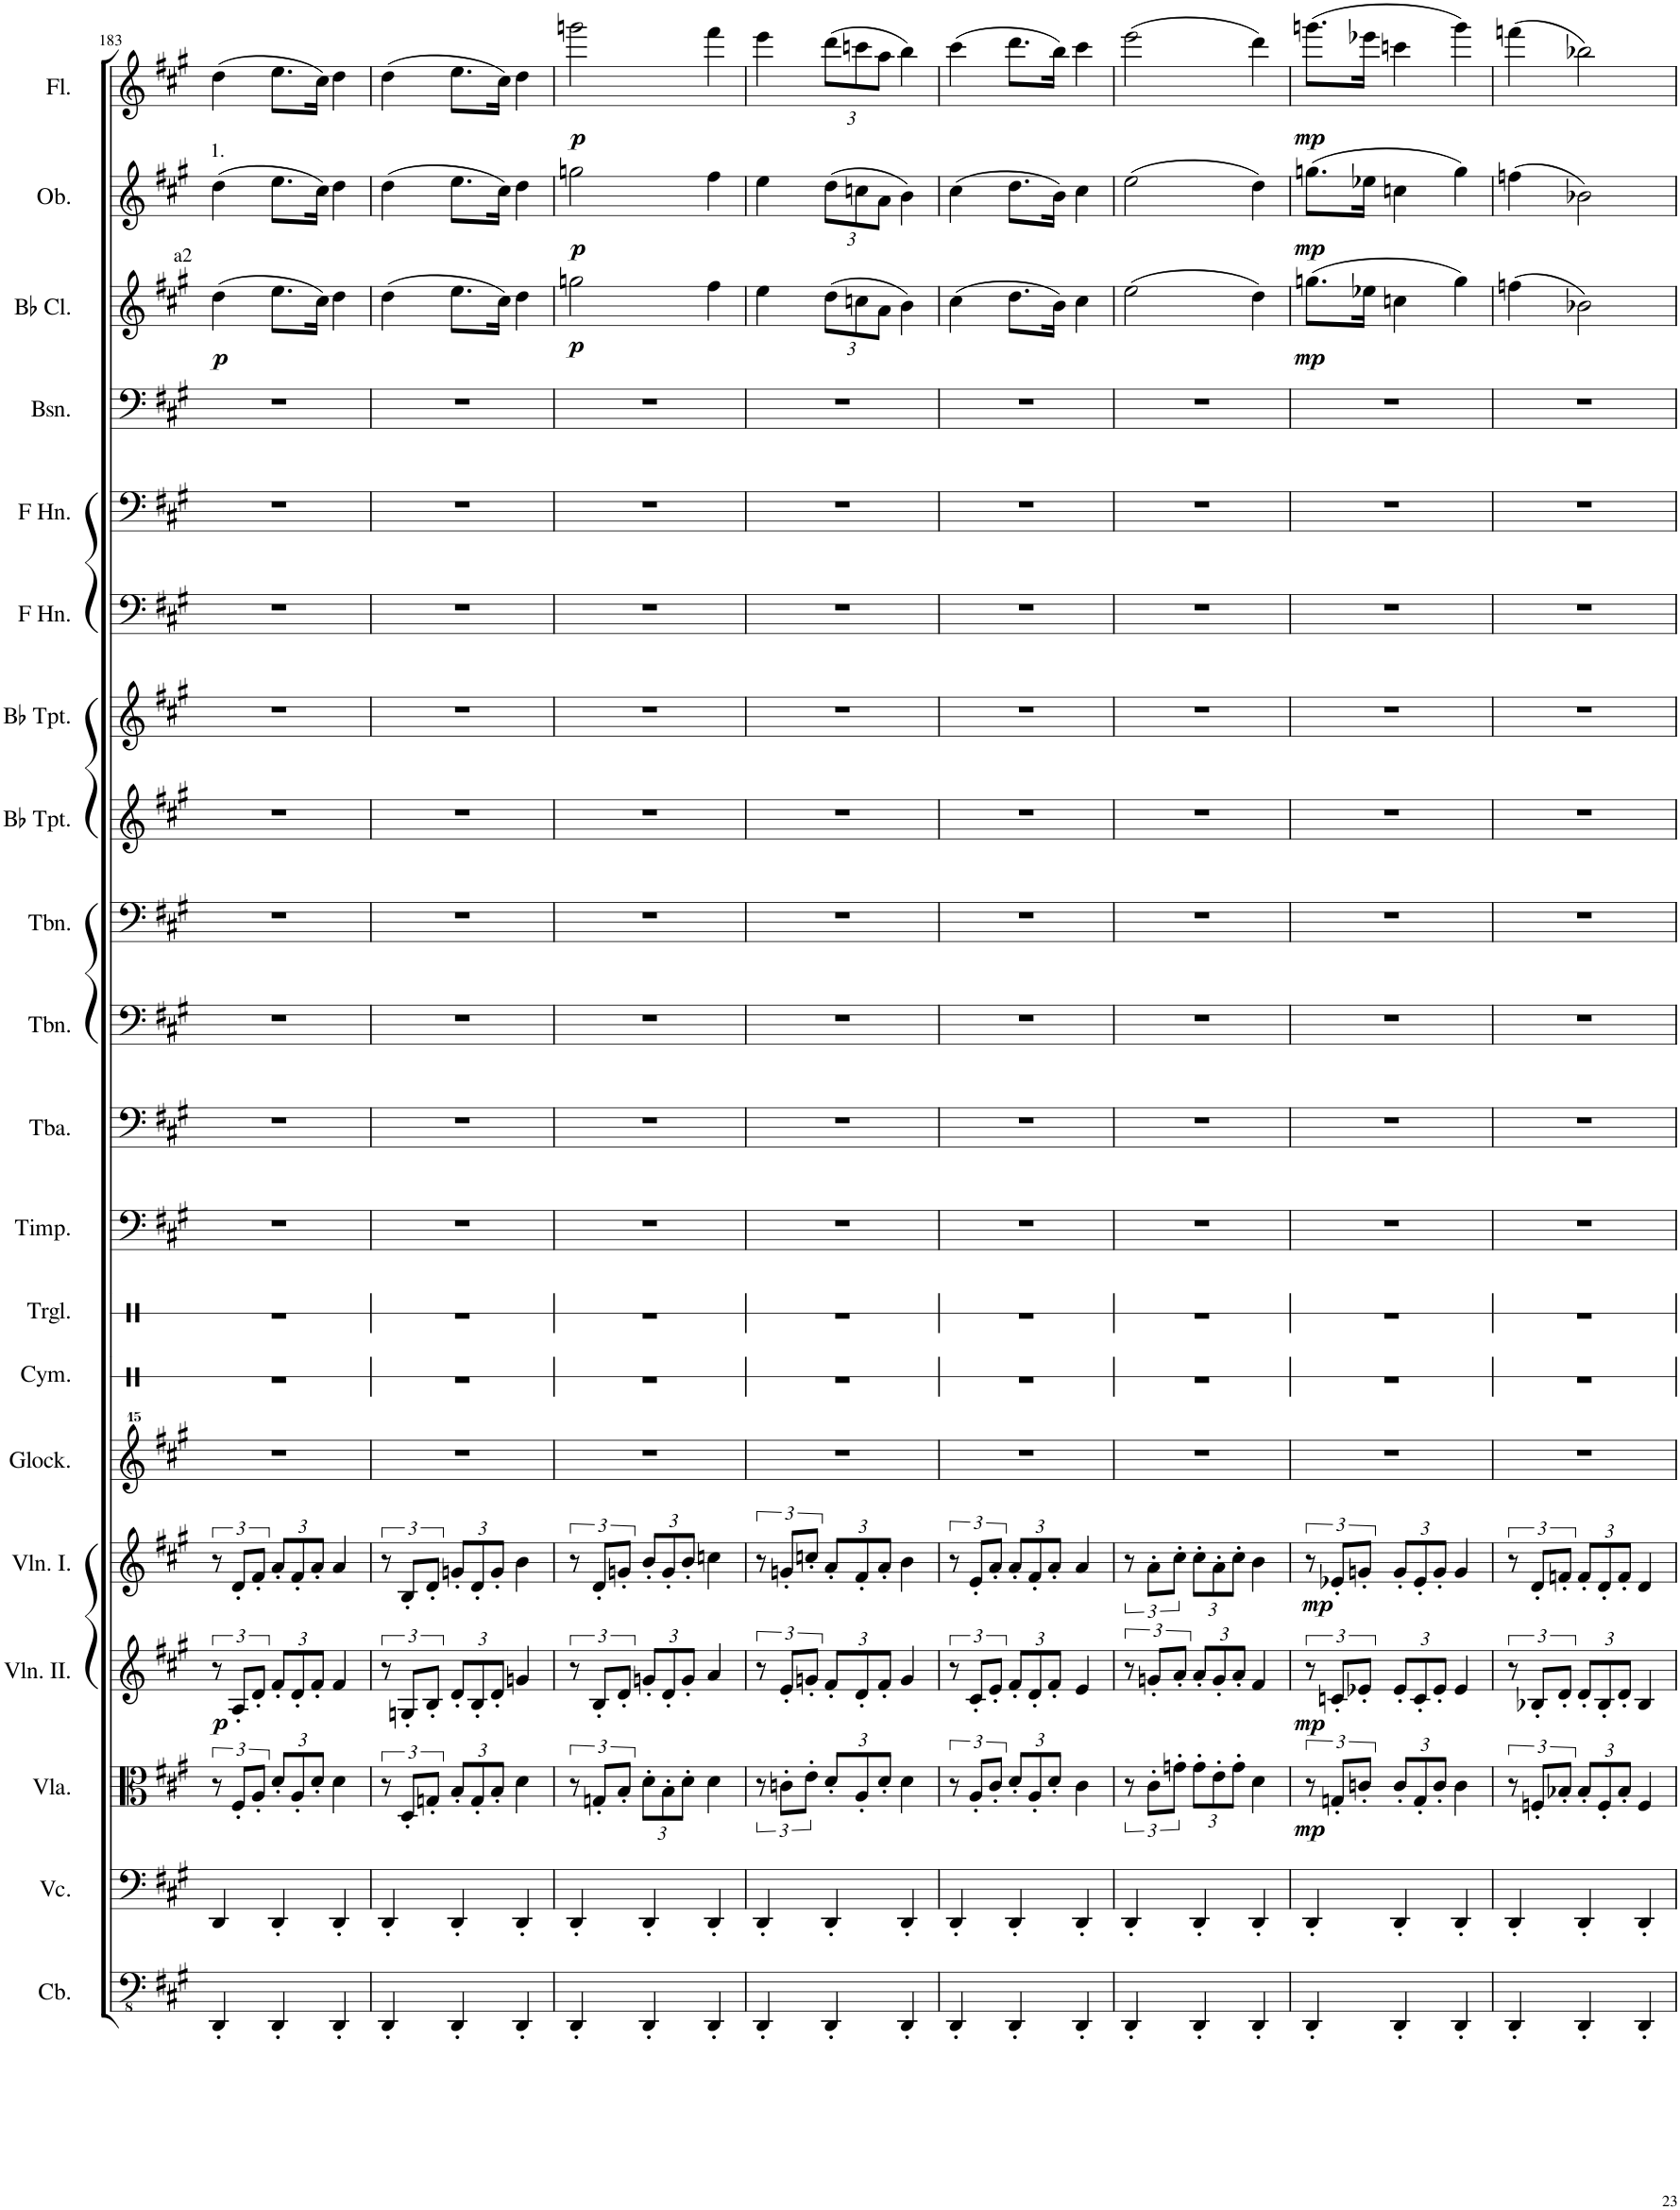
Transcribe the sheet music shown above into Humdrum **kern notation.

**kern	**kern	**kern	**dynam	**kern	**dynam	**kern	**dynam	**kern	**kern	**kern	**kern	**kern	**kern	**kern	**kern	**kern	**kern	**kern	**kern	**kern	**dynam	**kern	**dynam	**kern	**dynam
*part20	*part19	*part18	*part18	*part17	*part17	*part16	*part16	*part15	*part14	*part13	*part12	*part11	*part10	*part9	*part8	*part7	*part6	*part5	*part4	*part3	*part3	*part2	*part2	*part1	*part1
*staff20	*staff19	*staff18	*staff18	*staff17	*staff17	*staff16	*staff16	*staff15	*staff14	*staff13	*staff12	*staff11	*staff10	*staff9	*staff8	*staff7	*staff6	*staff5	*staff4	*staff3	*staff3	*staff2	*staff2	*staff1	*staff1
*I"Contrabasses	*I"Violoncellos	*I"Violas	*	*I"Violins II.	*	*I"Violins I.	*	*I"Glockenspiel	*I"Cymbal	*I"Triangle	*I"Timpani	*I"Tuba	*I"Trombone 3	*I"Trombones 1-2	*I"Bb Trumpet 3	*I"Bb Trumpets 1-2	*I"Horns in F 2-4	*I"Horns in F 1-3	*I"Bassoons 1-2	*I"Bb Clarinets 1-2	*	*I"Oboes 1-2	*	*I"Flutes 1-2	*
*I'Cb.	*I'Vc.	*I'Vla.	*	*I'Vln. II.	*	*I'Vln. I.	*	*I'Glock.	*I'Cym.	*I'Trgl.	*I'Timp.	*I'Tba.	*I'Tbn.	*I'Tbn.	*I'Bb Tpt.	*I'Bb Tpt.	*	*	*I'Bsn.	*I'Bb Cl.	*	*I'Ob.	*	*I'Fl.	*
!!LO:PB:g=z
*clefFv4	*clefF4	*clefC3	*	*clefG2	*	*clefG2	*	*clefG^^2	*clefX	*clefX	*clefF4	*clefF4	*clefF4	*clefF4	*clefG2	*clefG2	*clefF4	*clefF4	*clefF4	*clefG2	*	*clefG2	*	*clefG2	*
*	*	*	*	*	*	*	*	*	*	*	*	*	*	*	*ITrd1c2	*ITrd1c2	*ITrd4c7	*ITrd4c7	*	*ITrd1c2	*	*	*	*	*
*k[f#c#g#]	*k[f#c#g#]	*k[f#c#g#]	*	*k[f#c#g#]	*	*k[f#c#g#]	*	*k[f#c#g#]	*k[f#c#]	*k[f#c#]	*k[f#c#g#]	*k[f#c#g#]	*k[f#c#g#]	*k[f#c#g#]	*k[f#c#g#]	*k[f#c#g#]	*k[f#c#g#]	*k[f#c#g#]	*k[f#c#g#]	*k[f#c#g#]	*	*k[f#c#g#]	*	*k[f#c#g#]	*
*M3/4	*M3/4	*M3/4	*	*M3/4	*	*M3/4	*	*M3/4	*M3/4	*M3/4	*M3/4	*M3/4	*M3/4	*M3/4	*M3/4	*M3/4	*M3/4	*M3/4	*M3/4	*M3/4	*	*M3/4	*	*M3/4	*
=183	=183	=183	=183	=183	=183	=183	=183	=183	=183	=183	=183	=183	=183	=183	=183	=183	=183	=183	=183	=183	=183	=183	=183	=183	=183
!	!	!	!	!	!	!	!	!	!	!	!	!	!	!	!	!	!	!	!	!	!	!LO:TX:a:t=1.	!	!	!
!	!	!	!	!	!	!	!	!	!	!	!	!	!	!	!	!	!	!	!	!LO:TX:a:t=a2	!	!	!	!	!
!	!	!	!	!	!LO:DY:b	!	!	!	!	!	!	!	!	!	!	!	!	!	!	!	!LO:DY:b	!	!	!	!
4DDD'/	4DD/	12r	.	12r	p	12r	.	2.r	2.r	2.r	2.r	2.r	2.r	2.r	2.r	2.r	2.r	2.r	2.r	(4dd\	p	(4dd\	.	(4dd\	.
.	.	12F#'/L	.	12A'/L	.	12d'/L	.	.	.	.	.	.	.	.	.	.	.	.	.	.	.	.	.	.	.
.	.	12A'/J	.	12d'/J	.	12f#'/J	.	.	.	.	.	.	.	.	.	.	.	.	.	.	.	.	.	.	.
*	*	*Xbrackettup	*	*Xbrackettup	*	*Xbrackettup	*	*	*	*	*	*	*	*	*	*	*	*	*	*	*	*	*	*	*
4DDD'/	4DD'/	12d'/L	.	12f#'/L	.	12a'/L	.	.	.	.	.	.	.	.	.	.	.	.	.	8.ee\L	.	8.ee\L	.	8.ee\L	.
.	.	12A'/	.	12d'/	.	12f#'/	.	.	.	.	.	.	.	.	.	.	.	.	.	.	.	.	.	.	.
.	.	12d'/J	.	12f#'/J	.	12a'/J	.	.	.	.	.	.	.	.	.	.	.	.	.	.	.	.	.	.	.
.	.	.	.	.	.	.	.	.	.	.	.	.	.	.	.	.	.	.	.	16cc#\Jk)	.	16cc#\Jk)	.	16cc#\Jk)	.
4DDD'/	4DD'/	4d\	.	4f#/	.	4a/	.	.	.	.	.	.	.	.	.	.	.	.	.	4dd\	.	4dd\	.	4dd\	.
=184	=184	=184	=184	=184	=184	=184	=184	=184	=184	=184	=184	=184	=184	=184	=184	=184	=184	=184	=184	=184	=184	=184	=184	=184	=184
*	*	*brackettup	*	*brackettup	*	*brackettup	*	*	*	*	*	*	*	*	*	*	*	*	*	*	*	*	*	*	*
4DDD'/	4DD'/	12r	.	12r	.	12r	.	2.r	2.r	2.r	2.r	2.r	2.r	2.r	2.r	2.r	2.r	2.r	2.r	(4dd\	.	(4dd\	.	(4dd\	.
.	.	12D'/L	.	12Gn'/L	.	12B'/L	.	.	.	.	.	.	.	.	.	.	.	.	.	.	.	.	.	.	.
.	.	12Gn'/J	.	12B'/J	.	12d'/J	.	.	.	.	.	.	.	.	.	.	.	.	.	.	.	.	.	.	.
*	*	*Xbrackettup	*	*Xbrackettup	*	*Xbrackettup	*	*	*	*	*	*	*	*	*	*	*	*	*	*	*	*	*	*	*
4DDD'/	4DD'/	12B'/L	.	12d'/L	.	12gn'/L	.	.	.	.	.	.	.	.	.	.	.	.	.	8.ee\L	.	8.ee\L	.	8.ee\L	.
.	.	12G'/	.	12B'/	.	12d'/	.	.	.	.	.	.	.	.	.	.	.	.	.	.	.	.	.	.	.
.	.	12B'/J	.	12d'/J	.	12g'/J	.	.	.	.	.	.	.	.	.	.	.	.	.	.	.	.	.	.	.
.	.	.	.	.	.	.	.	.	.	.	.	.	.	.	.	.	.	.	.	16cc#\Jk)	.	16cc#\Jk)	.	16cc#\Jk)	.
4DDD'/	4DD'/	4d\	.	4gn/	.	4b\	.	.	.	.	.	.	.	.	.	.	.	.	.	4dd\	.	4dd\	.	4dd\	.
=185	=185	=185	=185	=185	=185	=185	=185	=185	=185	=185	=185	=185	=185	=185	=185	=185	=185	=185	=185	=185	=185	=185	=185	=185	=185
*	*	*brackettup	*	*brackettup	*	*brackettup	*	*	*	*	*	*	*	*	*	*	*	*	*	*	*	*	*	*	*
!	!	!	!	!	!	!	!	!	!	!	!	!	!	!	!	!	!	!	!	!	!LO:DY:b	!	!LO:DY:b	!	!LO:DY:b
4DDD'/	4DD'/	12r	.	12r	.	12r	.	2.r	2.r	2.r	2.r	2.r	2.r	2.r	2.r	2.r	2.r	2.r	2.r	2ggn\	p	2ggn\	p	2gggn\	p
.	.	12Gn'/L	.	12B'/L	.	12d'/L	.	.	.	.	.	.	.	.	.	.	.	.	.	.	.	.	.	.	.
.	.	12B'/J	.	12d'/J	.	12gn'/J	.	.	.	.	.	.	.	.	.	.	.	.	.	.	.	.	.	.	.
*	*	*Xbrackettup	*	*Xbrackettup	*	*Xbrackettup	*	*	*	*	*	*	*	*	*	*	*	*	*	*	*	*	*	*	*
4DDD'/	4DD'/	12d'\L	.	12gn'/L	.	12b'/L	.	.	.	.	.	.	.	.	.	.	.	.	.	.	.	.	.	.	.
.	.	12B'\	.	12d'/	.	12g'/	.	.	.	.	.	.	.	.	.	.	.	.	.	.	.	.	.	.	.
.	.	12d'\J	.	12g'/J	.	12b'/J	.	.	.	.	.	.	.	.	.	.	.	.	.	.	.	.	.	.	.
4DDD'/	4DD'/	4d\	.	4a/	.	4ccn\	.	.	.	.	.	.	.	.	.	.	.	.	.	4ff#\	.	4ff#\	.	4fff#\	.
=186	=186	=186	=186	=186	=186	=186	=186	=186	=186	=186	=186	=186	=186	=186	=186	=186	=186	=186	=186	=186	=186	=186	=186	=186	=186
*	*	*brackettup	*	*brackettup	*	*brackettup	*	*	*	*	*	*	*	*	*	*	*	*	*	*	*	*	*	*	*
4DDD'/	4DD'/	12r	.	12r	.	12r	.	2.r	2.r	2.r	2.r	2.r	2.r	2.r	2.r	2.r	2.r	2.r	2.r	4ee\	.	4ee\	.	4eee\	.
.	.	12cn'\L	.	12e'/L	.	12gn'/L	.	.	.	.	.	.	.	.	.	.	.	.	.	.	.	.	.	.	.
.	.	12e'\J	.	12gn'/J	.	12ccn'/J	.	.	.	.	.	.	.	.	.	.	.	.	.	.	.	.	.	.	.
*	*	*Xbrackettup	*	*Xbrackettup	*	*Xbrackettup	*	*	*	*	*	*	*	*	*	*	*	*	*	*Xbrackettup	*	*Xbrackettup	*	*Xbrackettup	*
4DDD'/	4DD'/	12d'/L	.	12f#'/L	.	12a'/L	.	.	.	.	.	.	.	.	.	.	.	.	.	(12dd\L	.	(12dd\L	.	(12ddd\L	.
.	.	12A'/	.	12d'/	.	12f#'/	.	.	.	.	.	.	.	.	.	.	.	.	.	12ccn\	.	12ccn\	.	12cccn\	.
.	.	12d'/J	.	12f#'/J	.	12a'/J	.	.	.	.	.	.	.	.	.	.	.	.	.	12a\J	.	12a\J	.	12aa\J	.
4DDD'/	4DD'/	4d\	.	4g/	.	4b\	.	.	.	.	.	.	.	.	.	.	.	.	.	4b\)	.	4b\)	.	4bb\)	.
=187	=187	=187	=187	=187	=187	=187	=187	=187	=187	=187	=187	=187	=187	=187	=187	=187	=187	=187	=187	=187	=187	=187	=187	=187	=187
*	*	*brackettup	*	*brackettup	*	*brackettup	*	*	*	*	*	*	*	*	*	*	*	*	*	*	*	*	*	*	*
4DDD'/	4DD'/	12r	.	12r	.	12r	.	2.r	2.r	2.r	2.r	2.r	2.r	2.r	2.r	2.r	2.r	2.r	2.r	(4cc#\	.	(4cc#\	.	(4ccc#\	.
.	.	12A'/L	.	12c#'/L	.	12e'/L	.	.	.	.	.	.	.	.	.	.	.	.	.	.	.	.	.	.	.
.	.	12c#'/J	.	12e'/J	.	12a'/J	.	.	.	.	.	.	.	.	.	.	.	.	.	.	.	.	.	.	.
*	*	*Xbrackettup	*	*Xbrackettup	*	*Xbrackettup	*	*	*	*	*	*	*	*	*	*	*	*	*	*	*	*	*	*	*
4DDD'/	4DD'/	12d'/L	.	12f#'/L	.	12a'/L	.	.	.	.	.	.	.	.	.	.	.	.	.	8.dd\L	.	8.dd\L	.	8.ddd\L	.
.	.	12A'/	.	12d'/	.	12f#'/	.	.	.	.	.	.	.	.	.	.	.	.	.	.	.	.	.	.	.
.	.	12d'/J	.	12f#'/J	.	12a'/J	.	.	.	.	.	.	.	.	.	.	.	.	.	.	.	.	.	.	.
.	.	.	.	.	.	.	.	.	.	.	.	.	.	.	.	.	.	.	.	16b\Jk)	.	16b\Jk)	.	16bb\Jk)	.
4DDD'/	4DD'/	4c#\	.	4e/	.	4a/	.	.	.	.	.	.	.	.	.	.	.	.	.	4cc#\	.	4cc#\	.	4ccc#\	.
=188	=188	=188	=188	=188	=188	=188	=188	=188	=188	=188	=188	=188	=188	=188	=188	=188	=188	=188	=188	=188	=188	=188	=188	=188	=188
*	*	*brackettup	*	*brackettup	*	*brackettup	*	*	*	*	*	*	*	*	*	*	*	*	*	*	*	*	*	*	*
4DDD'/	4DD'/	12r	.	12r	.	12r	.	2.r	2.r	2.r	2.r	2.r	2.r	2.r	2.r	2.r	2.r	2.r	2.r	(2ee\	.	(2ee\	.	(2eee\	.
.	.	12c#'\L	.	12gn'/L	.	12a'\L	.	.	.	.	.	.	.	.	.	.	.	.	.	.	.	.	.	.	.
.	.	12gn'\J	.	12a'/J	.	12cc#'\J	.	.	.	.	.	.	.	.	.	.	.	.	.	.	.	.	.	.	.
*	*	*Xbrackettup	*	*Xbrackettup	*	*Xbrackettup	*	*	*	*	*	*	*	*	*	*	*	*	*	*	*	*	*	*	*
4DDD'/	4DD'/	12g'\L	.	12a'/L	.	12cc#'\L	.	.	.	.	.	.	.	.	.	.	.	.	.	.	.	.	.	.	.
.	.	12e'\	.	12g'/	.	12a'\	.	.	.	.	.	.	.	.	.	.	.	.	.	.	.	.	.	.	.
.	.	12g'\J	.	12a'/J	.	12cc#'\J	.	.	.	.	.	.	.	.	.	.	.	.	.	.	.	.	.	.	.
4DDD'/	4DD'/	4d\	.	4f#/	.	4b\	.	.	.	.	.	.	.	.	.	.	.	.	.	4dd\)	.	4dd\)	.	4ddd\)	.
=189	=189	=189	=189	=189	=189	=189	=189	=189	=189	=189	=189	=189	=189	=189	=189	=189	=189	=189	=189	=189	=189	=189	=189	=189	=189
*	*	*brackettup	*	*brackettup	*	*brackettup	*	*	*	*	*	*	*	*	*	*	*	*	*	*	*	*	*	*	*
!	!	!	!LO:DY:b	!	!LO:DY:b	!	!LO:DY:b	!	!	!	!	!	!	!	!	!	!	!	!	!	!LO:DY:b	!	!LO:DY:b	!	!LO:DY:b
4DDD'/	4DD'/	12r	mp	12r	mp	12r	mp	2.r	2.r	2.r	2.r	2.r	2.r	2.r	2.r	2.r	2.r	2.r	2.r	(8.ggn\L	mp	(8.ggn\L	mp	(8.gggn\L	mp
.	.	12Gn'/L	.	12cn'/L	.	12e-X'/L	.	.	.	.	.	.	.	.	.	.	.	.	.	.	.	.	.	.	.
.	.	12cn'/J	.	12e-X'/J	.	12gn'/J	.	.	.	.	.	.	.	.	.	.	.	.	.	.	.	.	.	.	.
.	.	.	.	.	.	.	.	.	.	.	.	.	.	.	.	.	.	.	.	16ee-X\Jk	.	16ee-X\Jk	.	16eee-X\Jk	.
*	*	*Xbrackettup	*	*Xbrackettup	*	*Xbrackettup	*	*	*	*	*	*	*	*	*	*	*	*	*	*	*	*	*	*	*
4DDD'/	4DD'/	12c'/L	.	12e-'/L	.	12g'/L	.	.	.	.	.	.	.	.	.	.	.	.	.	4ccn\	.	4ccn\	.	4cccn\	.
.	.	12G'/	.	12c'/	.	12e-'/	.	.	.	.	.	.	.	.	.	.	.	.	.	.	.	.	.	.	.
.	.	12c'/J	.	12e-'/J	.	12g'/J	.	.	.	.	.	.	.	.	.	.	.	.	.	.	.	.	.	.	.
4DDD'/	4DD'/	4c\	.	4e-/	.	4g/	.	.	.	.	.	.	.	.	.	.	.	.	.	4gg\)	.	4gg\)	.	4ggg\)	.
=190	=190	=190	=190	=190	=190	=190	=190	=190	=190	=190	=190	=190	=190	=190	=190	=190	=190	=190	=190	=190	=190	=190	=190	=190	=190
*	*	*brackettup	*	*brackettup	*	*brackettup	*	*	*	*	*	*	*	*	*	*	*	*	*	*	*	*	*	*	*
4DDD'/	4DD'/	12r	.	12r	.	12r	.	2.r	2.r	2.r	2.r	2.r	2.r	2.r	2.r	2.r	2.r	2.r	2.r	(4ffn\	.	(4ffn\	.	(4fffn\	.
.	.	12Fn'/L	.	12B-X'/L	.	12d'/L	.	.	.	.	.	.	.	.	.	.	.	.	.	.	.	.	.	.	.
.	.	12B-X'/J	.	12d'/J	.	12fn'/J	.	.	.	.	.	.	.	.	.	.	.	.	.	.	.	.	.	.	.
*	*	*Xbrackettup	*	*Xbrackettup	*	*Xbrackettup	*	*	*	*	*	*	*	*	*	*	*	*	*	*	*	*	*	*	*
4DDD'/	4DD'/	12B-'/L	.	12d'/L	.	12f'/L	.	.	.	.	.	.	.	.	.	.	.	.	.	2b-X\)	.	2b-X\)	.	2bb-X\)	.
.	.	12F'/	.	12B-'/	.	12d'/	.	.	.	.	.	.	.	.	.	.	.	.	.	.	.	.	.	.	.
.	.	12B-'/J	.	12d'/J	.	12f'/J	.	.	.	.	.	.	.	.	.	.	.	.	.	.	.	.	.	.	.
4DDD'/	4DD'/	4F/	.	4B-/	.	4d/	.	.	.	.	.	.	.	.	.	.	.	.	.	.	.	.	.	.	.
=	=	=	=	=	=	=	=	=	=	=	=	=	=	=	=	=	=	=	=	=	=	=	=	=	=
*-	*-	*-	*-	*-	*-	*-	*-	*-	*-	*-	*-	*-	*-	*-	*-	*-	*-	*-	*-	*-	*-	*-	*-	*-	*-
